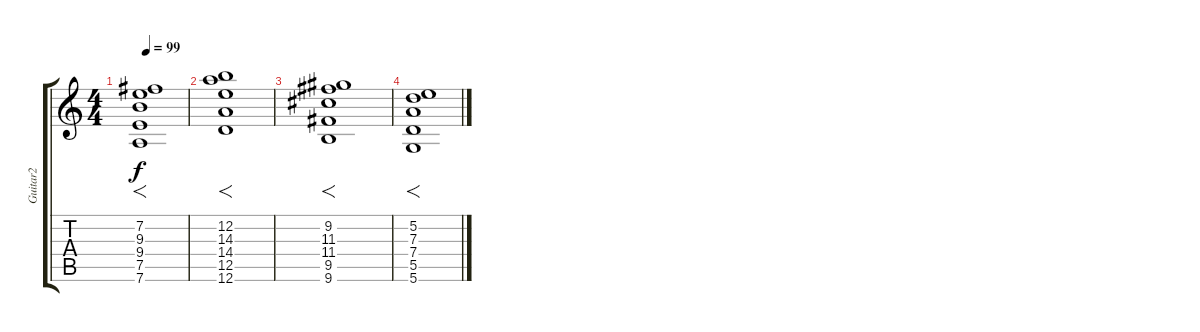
\track ("Guitar2" "Guitar2") {instrument acousticguitarsteel}
\staff {score tabs}
\tuning (E4 B3 G3 D3 A2 D2) {hide}
\ts (4 4)
\tempo 99
\clef g2
\ks c
(7.2 9.3 9.4 7.5 7.6).1{f dy f volume 16 instrument electricguitarclean} |
(12.2 14.3 14.4 12.5 12.6).1{f volume 16 instrument electricguitarclean} |
(9.2 11.3 11.4 9.5 9.6).1{f volume 16 instrument electricguitarclean} |
(5.2 7.3 7.4 5.5 5.6).1{f volume 16 instrument electricguitarclean}
